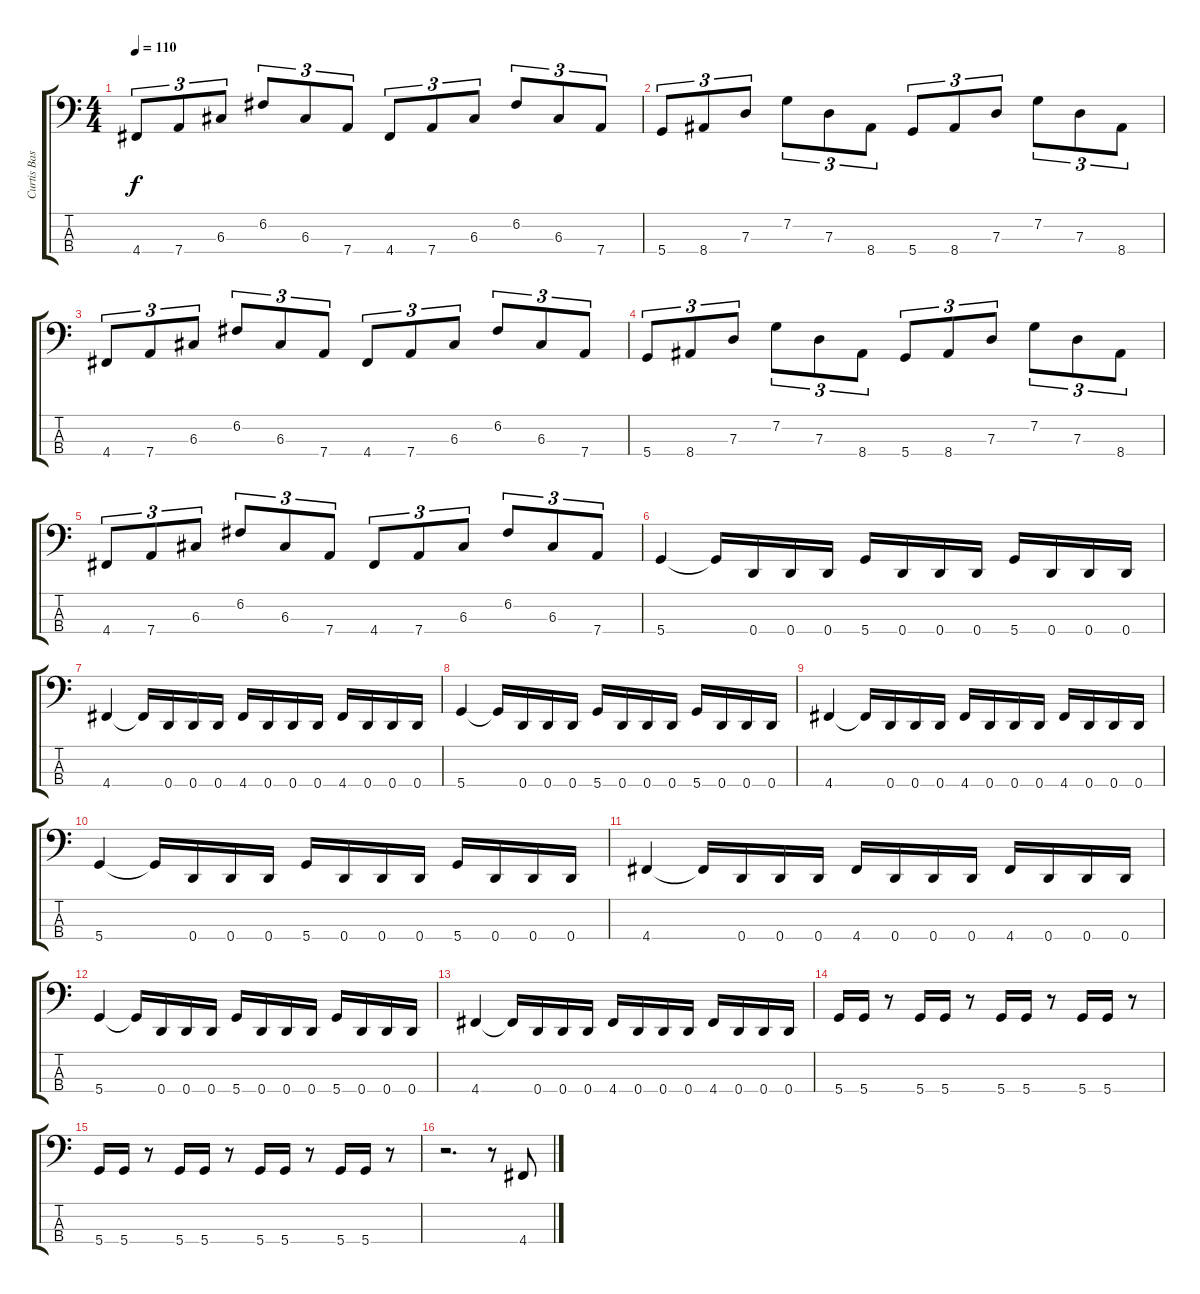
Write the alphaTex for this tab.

\track ("Curtis Bass" "Curtis Bas") {instrument electricbassfinger}
\staff {score tabs}
\tuning (F2 C2 G1 D1) {hide}
\ts (4 4)
\tempo 110
\clef f4
\ks c
4.4.8{tu (3 2) dy f} 7.4.8{tu (3 2)} 6.3.8{tu (3 2)} 6.2.8{tu (3 2)} 6.3.8{tu (3 2)} 7.4.8{tu (3 2)} 4.4.8{tu (3 2)} 7.4.8{tu (3 2)} 6.3.8{tu (3 2)} 6.2.8{tu (3 2)} 6.3.8{tu (3 2)} 7.4.8{tu (3 2)} |
5.4.8{tu (3 2)} 8.4.8{tu (3 2)} 7.3.8{tu (3 2)} 7.2.8{tu (3 2)} 7.3.8{tu (3 2)} 8.4.8{tu (3 2)} 5.4.8{tu (3 2)} 8.4.8{tu (3 2)} 7.3.8{tu (3 2)} 7.2.8{tu (3 2)} 7.3.8{tu (3 2)} 8.4.8{tu (3 2)} |
4.4.8{tu (3 2)} 7.4.8{tu (3 2)} 6.3.8{tu (3 2)} 6.2.8{tu (3 2)} 6.3.8{tu (3 2)} 7.4.8{tu (3 2)} 4.4.8{tu (3 2)} 7.4.8{tu (3 2)} 6.3.8{tu (3 2)} 6.2.8{tu (3 2)} 6.3.8{tu (3 2)} 7.4.8{tu (3 2)} |
5.4.8{tu (3 2)} 8.4.8{tu (3 2)} 7.3.8{tu (3 2)} 7.2.8{tu (3 2)} 7.3.8{tu (3 2)} 8.4.8{tu (3 2)} 5.4.8{tu (3 2)} 8.4.8{tu (3 2)} 7.3.8{tu (3 2)} 7.2.8{tu (3 2)} 7.3.8{tu (3 2)} 8.4.8{tu (3 2)} |
4.4.8{tu (3 2)} 7.4.8{tu (3 2)} 6.3.8{tu (3 2)} 6.2.8{tu (3 2)} 6.3.8{tu (3 2)} 7.4.8{tu (3 2)} 4.4.8{tu (3 2)} 7.4.8{tu (3 2)} 6.3.8{tu (3 2)} 6.2.8{tu (3 2)} 6.3.8{tu (3 2)} 7.4.8{tu (3 2)} |
5.4.4 5.4{t}.16 0.4.16 0.4.16 0.4.16 5.4.16 0.4.16 0.4.16 0.4.16 5.4.16 0.4.16 0.4.16 0.4.16 |
4.4.4 4.4{t}.16 0.4.16 0.4.16 0.4.16 4.4.16 0.4.16 0.4.16 0.4.16 4.4.16 0.4.16 0.4.16 0.4.16 |
5.4.4 5.4{t}.16 0.4.16 0.4.16 0.4.16 5.4.16 0.4.16 0.4.16 0.4.16 5.4.16 0.4.16 0.4.16 0.4.16 |
4.4.4 4.4{t}.16 0.4.16 0.4.16 0.4.16 4.4.16 0.4.16 0.4.16 0.4.16 4.4.16 0.4.16 0.4.16 0.4.16 |
5.4.4 5.4{t}.16 0.4.16 0.4.16 0.4.16 5.4.16 0.4.16 0.4.16 0.4.16 5.4.16 0.4.16 0.4.16 0.4.16 |
4.4.4 4.4{t}.16 0.4.16 0.4.16 0.4.16 4.4.16 0.4.16 0.4.16 0.4.16 4.4.16 0.4.16 0.4.16 0.4.16 |
5.4.4 5.4{t}.16 0.4.16 0.4.16 0.4.16 5.4.16 0.4.16 0.4.16 0.4.16 5.4.16 0.4.16 0.4.16 0.4.16 |
4.4.4 4.4{t}.16 0.4.16 0.4.16 0.4.16 4.4.16 0.4.16 0.4.16 0.4.16 4.4.16 0.4.16 0.4.16 0.4.16 |
5.4.16 5.4.16 r.8 5.4.16 5.4.16 r.8 5.4.16 5.4.16 r.8 5.4.16 5.4.16 r.8 |
5.4.16 5.4.16 r.8 5.4.16 5.4.16 r.8 5.4.16 5.4.16 r.8 5.4.16 5.4.16 r.8 |
r.2{d} r.8 4.4.8
